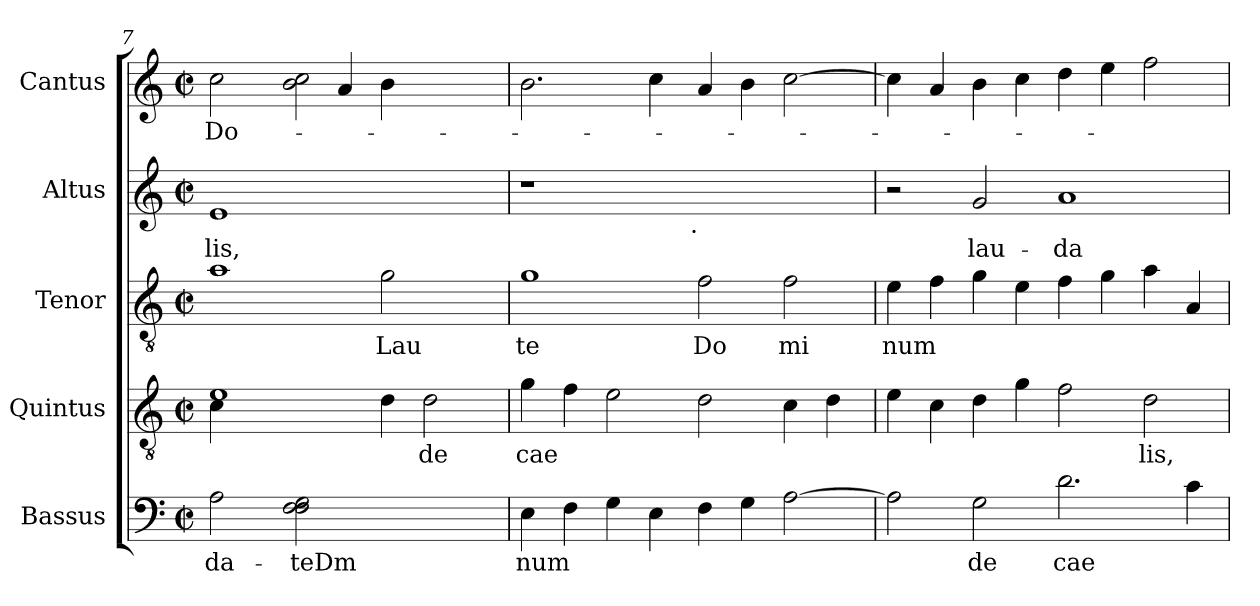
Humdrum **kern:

**kern	**text	**kern	**text	**kern	**text	**kern	**text	**kern	**text
*part5	*part5	*part4	*part4	*part3	*part3	*part2	*part2	*part1	*part1
*staff5	*staff5	*staff4	*staff4	*staff3	*staff3	*staff2	*staff2	*staff1	*staff1
*I"Bassus	*	*I"Quintus	*	*I"Tenor	*	*I"Altus	*	*I"Cantus	*
*clefF4	*	*clefGv2	*	*clefGv2	*	*clefG2	*	*clefG2	*
*k[]	*	*k[]	*	*k[]	*	*k[]	*	*k[]	*
*C:	*	*C:	*	*C:	*	*C:	*	*C:	*
*M2/2	*	*M2/2	*	*M2/2	*	*M2/2	*	*M2/2	*
*met(c|)	*	*met(c|)	*	*met(c|)	*	*met(c|)	*	*met(c|)	*
=7	=7	=7	=7	=7	=7	=7	=7	=7	=7
!	!LO:LY:b:cj	!	!LO:LY:b:cj	!	!	!	!LO:LY:b:cj	!	!LO:LY:b:cj
*	*	*^	*	*	*	*	*	*^	*
2A\	-da-	1e	4c\	.	1a	.	1e	lis,	2cc\	2.ryy	Do-
.	.	.	1.ryy	.	.	.	.	.	.	.	.
!	!LO:LY:b:cj	!	!	!	!	!	!	!	!	!	!
2G\ 2F\ 2F\	-teDm	.	.	.	.	.	.	.	2b\ 2cc\	.	.
!	!	!	!	!	!	!	!	!	!	!	!LO:LY:b:cj
.	.	.	.	.	.	.	.	.	.	4a/	-
!	!	!	!	!LO:LY:b:cj	!	!LO:LY:b:cj	!	!	!	!	!
2.ryy	.	4d\	.	.	2g\	Lau	2.ryy	.	4b\	2ryy	.
!	!	!	!	!LO:LY:b:cj	!	!	!	!	!	!	!
.	.	2d\	.	de	.	.	.	.	2ryy	.	.
.	.	.	.	.	4ryy	.	.	.	.	4ryy	.
*	*	*v	*v	*	*	*	*	*	*	*	*
=8	=8	=8	=8	=8	=8	=8	=8	=8	=8	=8
!	!LO:LY:b:cj	!	!LO:LY:b:cj	!	!LO:LY:b:cj	!	!	!	!	!LO:LY:b:cj
*	*	*	*	*	*	*^	*	*v	*v	*
4E\	num	4g\	cae	1g	te	1r	2ryy	.	2.b\	.
!	!LO:LY:b:cj	!	!LO:LY:b:cj	!	!	!	!	!	!	!
4F\	.	4f\	.	.	.	.	.	.	.	.
!	!LO:LY:b:cj	!	!LO:LY:b:cj	!	!	!	!	!	!	!
4G\	.	2e\	.	.	.	.	4ryy	.	.	.
!	!LO:LY:b:cj	!	!	!	!	!	!	!	!	!LO:LY:b:cj
4E\	.	.	.	.	.	.	8...ryy	.	4cc\	.
!	!	!	!	!	!	!	!LO:TX:b:t=.	!	!	!
.	.	.	.	.	.	.	1ryy	.	.	.
!	!LO:LY:b:cj	!	!LO:LY:b:cj	!	!LO:LY:b:cj	!	!	!	!	!LO:LY:b:cj
4F\	.	2d\	.	2f\	Do	1ryy	.	.	4a/	.
!	!LO:LY:b:cj	!	!	!	!	!	!	!	!	!LO:LY:b:cj
4G\	.	.	.	.	.	.	.	.	4b\	.
!	!LO:LY:b:cj	!	!LO:LY:b:cj	!	!LO:LY:b:cj	!	!	!	!	!LO:LY:b:cj
[>2A\	.	4c\	.	2f\	mi	.	.	.	[>2cc\	.
!	!	!	!LO:LY:b:cj	!	!	!	!	!	!	!
.	.	4d\	.	.	.	.	.	.	.	.
.	.	.	.	.	.	.	64ryy	.	.	.
=9	=9	=9	=9	=9	=9	=9	=9	=9	=9	=9
!	!LO:LY:b:cj	!	!LO:LY:b:cj	!	!LO:LY:b:cj	!	!	!	!	!LO:LY:b:cj
*	*	*	*	*	*	*v	*v	*	*	*
2A\]	.	4e\	.	4e\	num	2r	.	4cc\]	.
!	!	!	!LO:LY:b:cj	!	!LO:LY:b:cj	!	!	!	!LO:LY:b:cj
.	.	4c\	.	4f\	.	.	.	4a/	.
!	!LO:LY:b:cj	!	!LO:LY:b:cj	!	!LO:LY:b:cj	!	!LO:LY:b:cj	!	!LO:LY:b:cj
2G\	de	4d\	.	4g\	.	2g/	lau-	4b\	.
!	!	!	!LO:LY:b:cj	!	!LO:LY:b:cj	!	!	!	!LO:LY:b:cj
.	.	4g\	.	4e\	.	.	.	4cc\	.
!	!LO:LY:b:cj	!	!LO:LY:b:cj	!	!LO:LY:b:cj	!	!LO:LY:b:cj	!	!LO:LY:b:cj
2.d\	cae-	2f\	.	4f\	.	1a	-da-	4dd\	.
!	!	!	!	!	!LO:LY:b:cj	!	!	!	!LO:LY:b:cj
.	.	.	.	4g\	.	.	.	4ee\	.
!	!	!	!LO:LY:b:cj	!	!LO:LY:b:cj	!	!	!	!LO:LY:b:cj
.	.	2d\	lis,	4a\	.	.	.	2ff\	.
!	!LO:LY:b:cj	!	!	!	!LO:LY:b:cj	!	!	!	!
4c\	--	.	.	4A/	.	.	.	.	.
=	=	=	=	=	=	=	=	=	=
*-	*-	*-	*-	*-	*-	*-	*-	*-	*-
